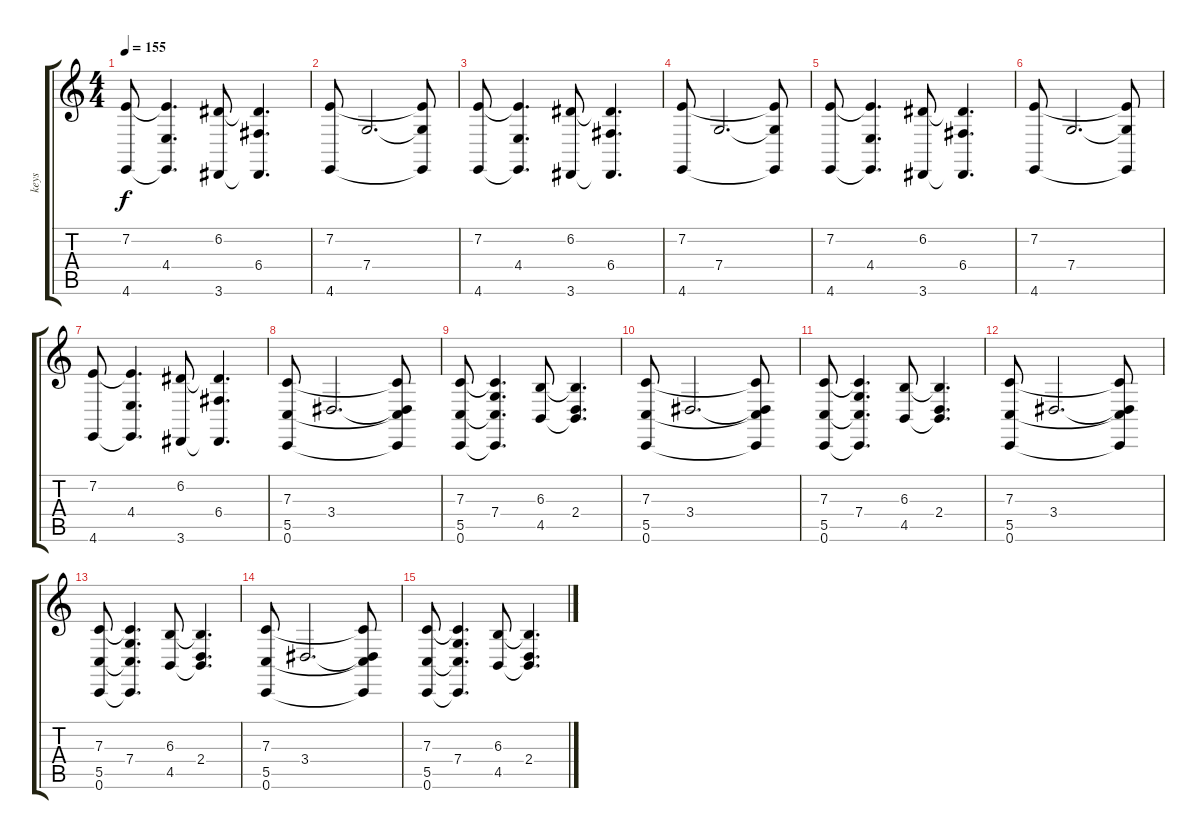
\track ("keys" "keys") {instrument drawbarorgan}
\staff {score tabs}
\tuning (D4 A3 F3 C3 G2 C2) {hide}
\ts (4 4)
\tempo 155
\clef g2
\ks c
(7.2 4.6).8{dy f} (7.2{t} 4.4 4.6{t}).4{d} (6.2 3.6).8 (6.2{t} 6.4 3.6{t}).4{d} |
(7.2 4.6).8 7.4.2{d} (7.2{t} 7.4{t} 4.6{t}).8 |
(7.2 4.6).8 (7.2{t} 4.4 4.6{t}).4{d} (6.2 3.6).8 (6.2{t} 6.4 3.6{t}).4{d} |
(7.2 4.6).8 7.4.2{d} (7.2{t} 7.4{t} 4.6{t}).8 |
(7.2 4.6).8 (7.2{t} 4.4 4.6{t}).4{d} (6.2 3.6).8 (6.2{t} 6.4 3.6{t}).4{d} |
(7.2 4.6).8 7.4.2{d} (7.2{t} 7.4{t} 4.6{t}).8 |
(7.2 4.6).8 (7.2{t} 4.4 4.6{t}).4{d} (6.2 3.6).8 (6.2{t} 6.4 3.6{t}).4{d} |
(7.3 5.5 0.6).8 3.4.2{d} (7.3{t} 3.4{t} 5.5{t} 0.6{t}).8 |
(7.3 5.5 0.6).8 (7.3{t} 7.4 5.5{t} 0.6{t}).4{d} (6.3 4.5).8 (6.3{t} 2.4 4.5{t}).4{d} |
(7.3 5.5 0.6).8 3.4.2{d} (7.3{t} 3.4{t} 5.5{t} 0.6{t}).8 |
(7.3 5.5 0.6).8 (7.3{t} 7.4 5.5{t} 0.6{t}).4{d} (6.3 4.5).8 (6.3{t} 2.4 4.5{t}).4{d} |
(7.3 5.5 0.6).8 3.4.2{d} (7.3{t} 3.4{t} 5.5{t} 0.6{t}).8 |
(7.3 5.5 0.6).8 (7.3{t} 7.4 5.5{t} 0.6{t}).4{d} (6.3 4.5).8 (6.3{t} 2.4 4.5{t}).4{d} |
(7.3 5.5 0.6).8 3.4.2{d} (7.3{t} 3.4{t} 5.5{t} 0.6{t}).8 |
(7.3 5.5 0.6).8 (7.3{t} 7.4 5.5{t} 0.6{t}).4{d} (6.3 4.5).8 (6.3{t} 2.4 4.5{t}).4{d}
